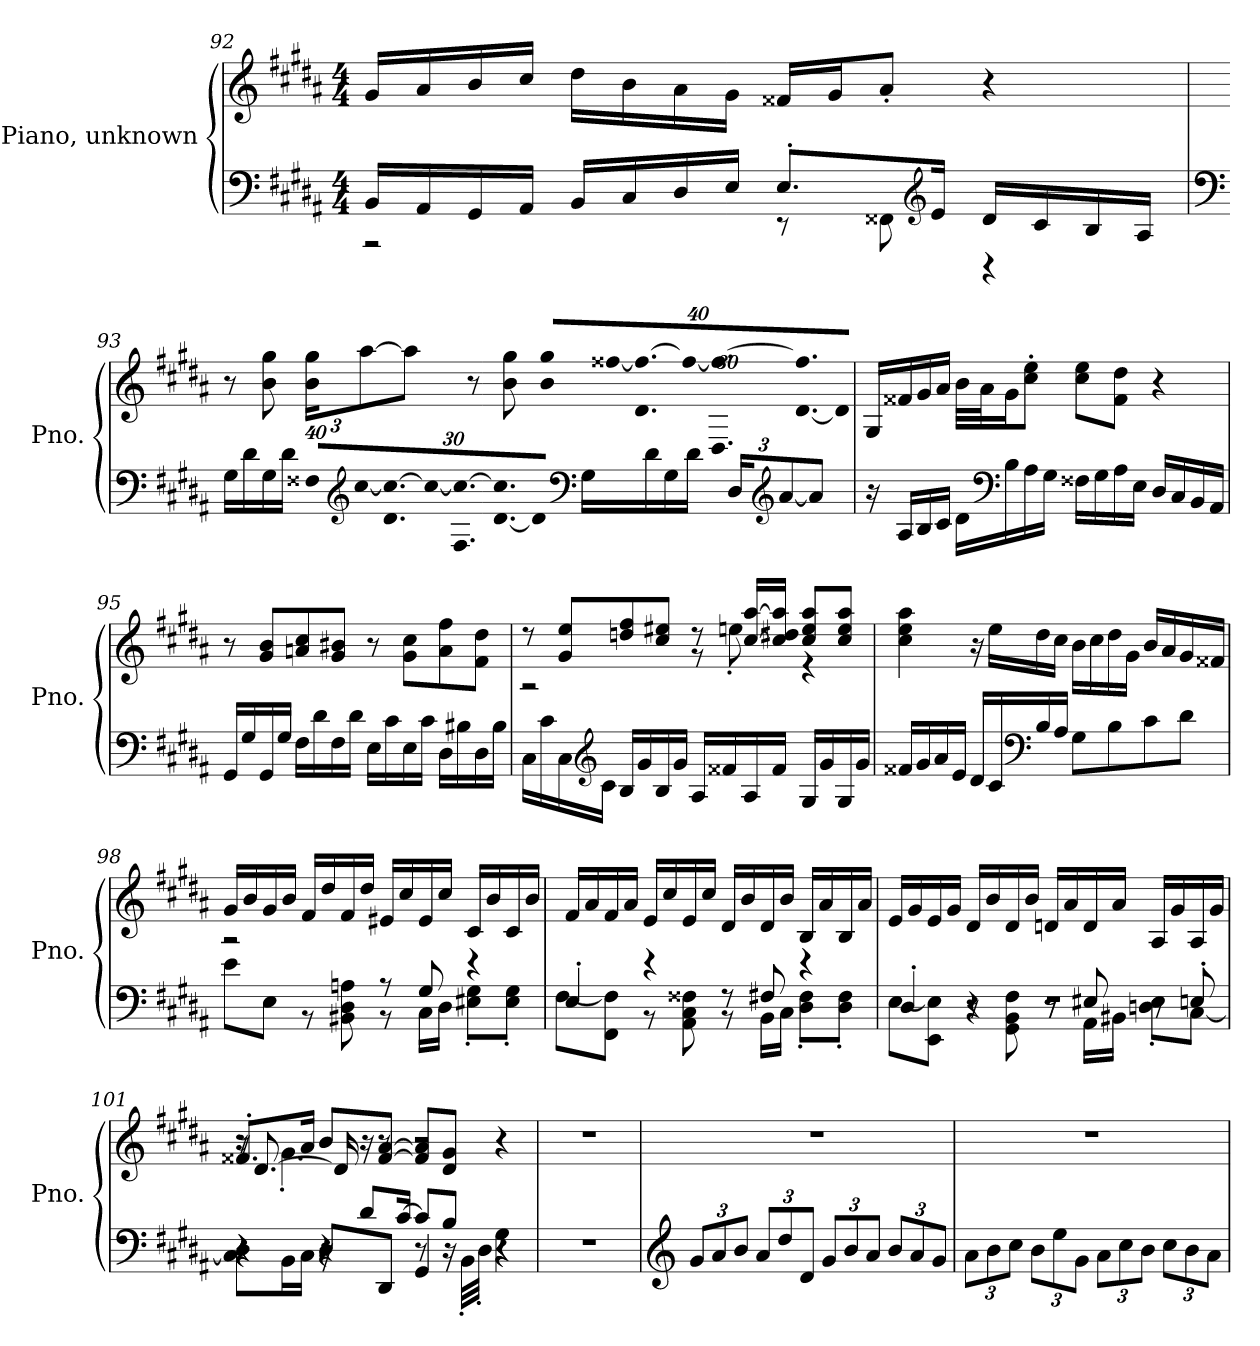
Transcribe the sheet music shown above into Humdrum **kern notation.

**kern	**kern
*part1	*part1
*staff2	*staff1
*I"Piano, unknown	*
*I'Pno.	*
*clefF4	*clefG2
*k[f#c#g#d#a#]	*k[f#c#g#d#a#]
*M4/4	*M4/4
=92	=92
*^	*
16BB/LL	2r	16g#/LL
16AA#/	.	16a#/
16GG#/	.	16b/
16AA#/JJ	.	16cc#/JJ
16BB/LL	.	16dd#\LL
16C#/	.	16b\
16D#/	.	16a#\
16E/JJ	.	16g#\JJ
8.E'/L	8r	16f##X/LL
.	.	16g#/J
.	8FF##X\	8a#'/J
*clefG2	*	*
16e/Jk	.	.
16d#/LL	4r	4r
16c#/	.	.
16B/	.	.
16A#/JJ	.	.
*v	*v	*
!!LO:LB:g=z
=93	=93
*clefF4	*
16G#\LL	8r
16d#\	.
16G#\	8b\ 8gg#\
16d#\JJ	.
*Xbrackettup	*
!LO:N:vis=32	!
*	*Xbrackettup
640%23F##X/LLL	24b\ 24gg#\KL
*clefG2	*
!LO:N:vis=64	!
[960%17cc#/K	.
.	[12aa#\
!LO:N:vis=32.	!
1920%103d#/ 1920%103cc#/_	.
!LO:N:vis=64	!
960%17cc#/K_	.
!LO:N:vis=32.	!
1920%103F##/ 1920%103cc#/_	8aa#\J]
!LO:N:vis=32.	!
[1920%103d#/ 1920%103cc#/]	.
!LO:N:vis=64	!
960%17d#/JJJk]	.
*clefF4	*
16G#\LL	8r
16d#\	.
16G#\	8b\ 8gg#\
16d#\JJ	.
!	!LO:N:vis=32
24D#/KL	640%23b/ 640%23gg#/LLL
!	!LO:N:vis=64
.	[960%17ff##X/K
*clefG2	*
[12a#/	.
!	!LO:N:vis=32.
.	1920%103d#/ 1920%103ff##/_
!	!LO:N:vis=64
.	960%17ff##/K_
!	!LO:N:vis=32.
8a#/J]	1920%103D#/ 1920%103ff##/_
!	!LO:N:vis=32.
.	[1920%103d#/ 1920%103ff##/]
!	!LO:N:vis=64
.	960%17d#/JJJk]
!!LO:LB:g=z
=94	=94
16r	16G#/LL
16A#/LL	16f##X/
16B/	16g#/
16c#/JJ	16a#/JJ
16d#\LL	32b\LLL
.	32a#\J
*clefF4	*
16B\	16g#\J
16A#\	8cc#\' 8ee\'J
16G#\JJ	.
16F##X\LL	8cc#\ 8ee\L
16G#\	.
16A#\	8f##\ 8dd#\J
16E\JJ	.
16D#/LL	4r
16C#/	.
16BB/	.
16AA#/JJ	.
=95	=95
16GG#/LL	8r
16G#/	.
16GG#/	8g#/ 8b/L
16G#/JJ	.
16F#\LL	8an/ 8cc#/
16d#\	.
16F#\	8g#/ 8b#X/J
16d#\JJ	.
16E\LL	8r
16c#\	.
16E\	8g#\ 8cc#\L
16c#\JJ	.
16D#\LL	8a\ 8ff#\
16B#X\	.
16D#\	8f#\ 8dd#\J
16B#\JJ	.
!!LO:PB:g=z
=96	=96
*	*^
16C#\LL	8r	2r
16c#\	.	.
16C#\	8g#/ 8ee/L	.
*clefG2	*	*
16c#\JJ	.	.
16B/LL	8ddn/ 8ff#/	.
16g#/	.	.
16B/	8cc#/ 8ee#X/J	.
16g#/JJ	.	.
16A#/LL	8r	8r
16f##X/	.	.
16A#/	[16cc#/ [16aa#/LL	8een'\
16f##/JJ	16cc#/] 16dd#X/ 16aa#/]JJ	.
16G#/LL	8cc#/ 8ee/ 8aa#/L	4r
16g#/	.	.
16G#/	8cc#/ 8ee/ 8aa#/J	.
16g#/JJ	.	.
*	*v	*v
=97	=97
16f##X/LL	4cc#\ 4ee\ 4aa#\
16g#/	.
16a#/	.
16e/JJ	.
16d#/LL	16r
16c#/	16ee\LL
*clefF4	*
16B/	16dd#\
16A#/JJ	16cc#\JJ
8G#\L	16b\LL
.	16cc#\
8B\	16dd#\
.	16g#\JJ
8c#\	16b/LL
.	16a#/
8d#\J	16g#/
.	16f##X/JJ
!!LO:LB:g=z
=98	=98
*^	*
2r	8e\L	16g#/LL
.	.	16b/
.	8E\J	16g#/
.	.	16b/JJ
.	8r	16f#/LL
.	.	16dd#/
.	8BB#X\ 8D#\ 8An\	16f#/
.	.	16dd#/JJ
8r	8r	16e#X/LL
.	.	16cc#/
8G#/	16C#\LL	16e#/
.	16D#\JJ	16cc#/JJ
4r	8E#X\' 8G#\'L	16c#/LL
.	.	16b/
.	8E#\' 8G#\'J	16c#/
.	.	16b/JJ
=99	=99	=99
4E'/	[8F#\L	16f#/LL
.	.	16a#/
.	8FF#\ 8F#\]J	16f#/
.	.	16a#/JJ
4r	8r	16e/LL
.	.	16cc#/
.	8AA#\ 8C#\ 8F##X\	16e/
.	.	16cc#/JJ
8r	8r	16d#/LL
.	.	16b/
8F#X/	16BB\LL	16d#/
.	16C#\JJ	16b/JJ
4r	8D#\' 8F#\'L	16B/LL
.	.	16a#/
.	8D#\' 8F#\'J	16B/
.	.	16a#/JJ
!!LO:LB:g=z
=100	=100	=100
*	*^	*
1r	[8E\L	4D#'/	16e/LL
.	.	.	16g#/
.	8EE\ 8E\]J	.	16e/
.	.	.	16g#/JJ
.	8r	4r	16d#/LL
.	.	.	16b/
.	8GG#\ 8BB\ 8F#\	.	16d#/
.	.	.	16b/JJ
.	8r	8r	16dn/LL
.	.	.	16a#/
.	16AA#\LL	8E#X/	16d/
.	16BB#X\JJ	.	16a#/JJ
.	8Dn\' 8E#\'L	8r	16A#/LL
.	.	.	16g#/
.	[8C#\J	8En'/	16A#/
.	.	.	16g#/JJ
=101	=101	=101	=101
*	*	*	*^
*	*	*	*	*^
4r	8C#\] 8D#\L	4r	8.f##X'/L	8r	16r
.	.	.	.	.	[8.d#/
.	16BB\L	.	.	4.g#'\	.
.	16C#\JJ	.	16a#/Jk	.	.
16r	4r	8D#/L	8b/L	.	16d#/]
8d#/L	.	.	.	.	16r
.	.	8DD#/J	[8f##/ [8a#/J	.	8r
[16c#/Jk	.	.	.	.	.
8c#/L]	8r	4GG#/	8f##/] 8a#/]L	2r	2r
8B/J	16r	.	8d#/ 8g#/J	.	.
.	32BB'\LLL	.	.	.	.
.	32D#'\JJJ	.	.	.	.
4r	4G#\	4r	4r	.	.
*v	*v	*v	*	*	*
*	*v	*v	*v
=102	=102
1r	1r
!!LO:LB:g=z
=103	=103
*clefG2	*
12g#/L	1r
12a#/	.
12b/J	.
12a#/L	.
12dd#/	.
12d#/J	.
12g#/L	.
12b/	.
12a#/J	.
12b/L	.
12a#/	.
12g#/J	.
=104	=104
12a#\L	1r
12b\	.
12cc#\J	.
12b\L	.
12ee\	.
12g#\J	.
12a#\L	.
12cc#\	.
12b\J	.
12cc#\L	.
12b\	.
12a#\J	.
=	=
*-	*-
